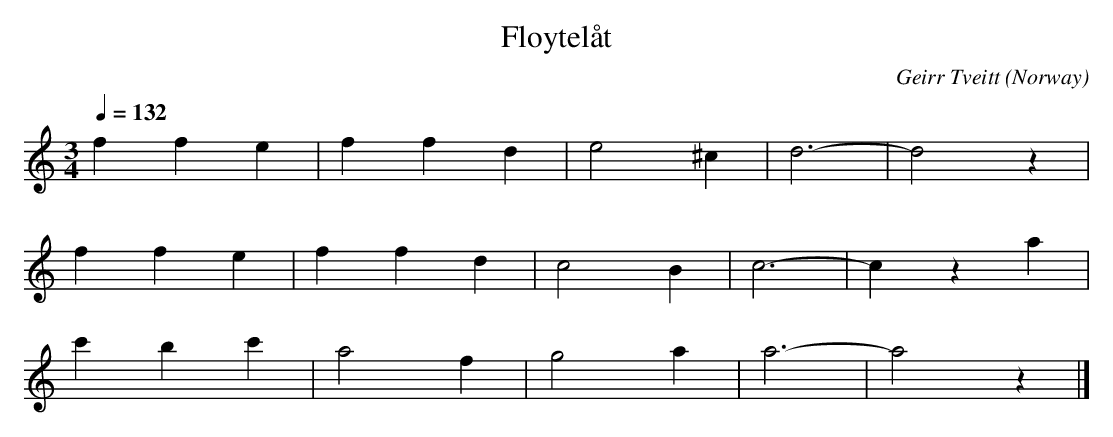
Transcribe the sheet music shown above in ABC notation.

X:1
T:Fl\oytel\aat
C:Geirr Tveitt
O:Norway
M:3/4
L:1/4
Q:1/4=132
K:Ddor
ffe|ffd|e2^c|d3-|d2z|
ffe|ffd|c2B|c3-|cza|
c'bc'|a2f|g2a|a3-|a2z|]
